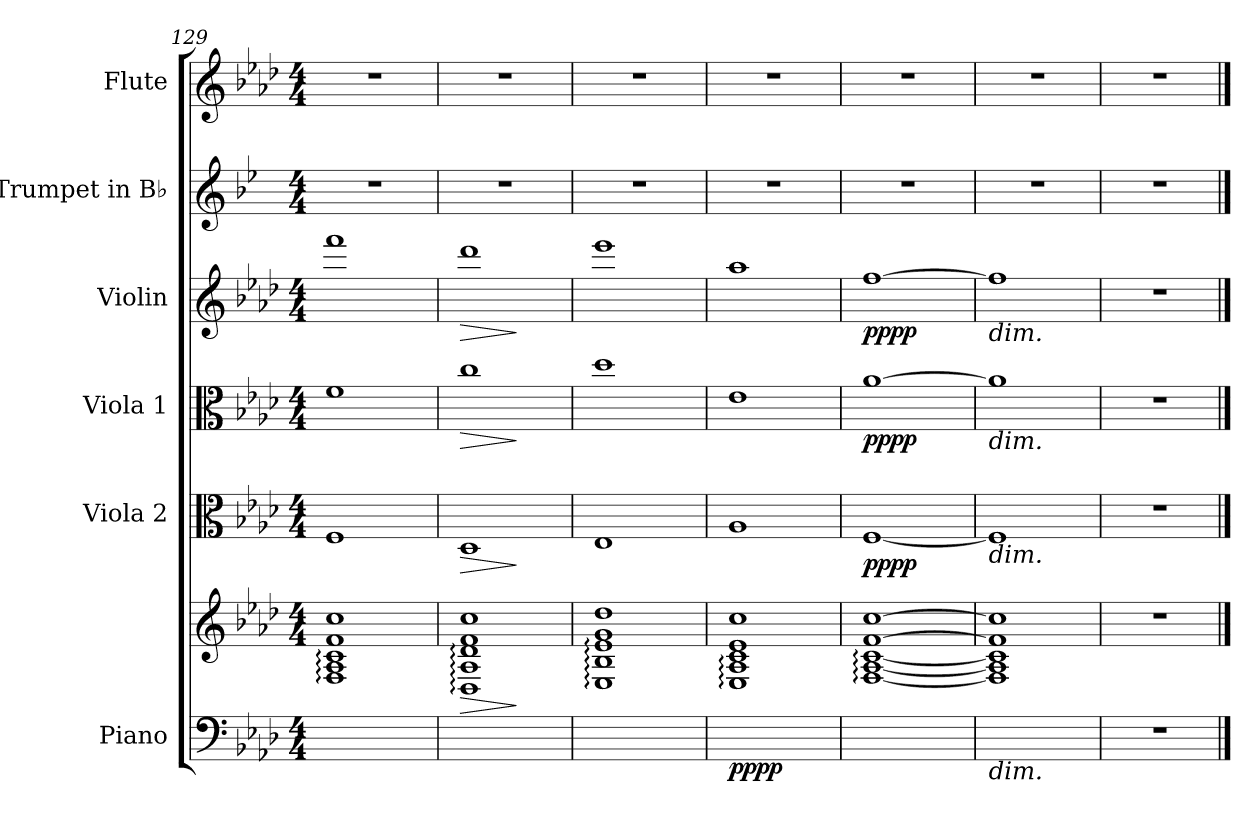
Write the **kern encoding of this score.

**kern	**kern	**dynam	**kern	**dynam	**kern	**dynam	**kern	**dynam	**kern	**kern
*part6	*part6	*part6	*part5	*part5	*part4	*part4	*part3	*part3	*part2	*part1
*staff7	*staff6	*staff6/7	*staff5	*staff5	*staff4	*staff4	*staff3	*staff3	*staff2	*staff1
*I"Piano	*	*	*I"Viola 2	*	*I"Viola 1	*	*I"Violin	*	*I"Trumpet in B♭	*I"Flute
*I'Pno.	*	*	*I'Vla. 2	*	*I'Vla. 1	*	*I'Vln.	*	*	*I'Fl.
*clefF4	*clefG2	*	*clefC3	*	*clefC3	*	*clefG2	*	*clefG2	*clefG2
*	*	*	*	*	*	*	*	*	*ITrd1c2	*
*k[b-e-a-d-]	*k[b-e-a-d-]	*	*k[b-e-a-d-]	*	*k[b-e-a-d-]	*	*k[b-e-a-d-]	*	*k[b-e-a-d-]	*k[b-e-a-d-]
*M4/4	*M4/4	*	*M4/4	*	*M4/4	*	*M4/4	*	*M4/4	*M4/4
=129	=129	=129	=129	=129	=129	=129	=129	=129	=129	=129
*	*^	*	*	*	*	*	*	*	*	*
1ryy	1f 1cc	1F: 1A-: 1c:	.	1F	.	1f	.	1fff	.	1r	1r
=130	=130	=130	=130	=130	=130	=130	=130	=130	=130	=130	=130
!	!	!	!LO:HP:b	!	!LO:HP:b	!	!LO:HP:b	!	!LO:HP:b	!	!
1ryy	1f 1cc	1D-: 1A-: 1d-:	>	1D-	>	1cc	>	1ddd-	>	1r	1r
*	*v	*v	*	*	*	*	*	*	*	*	*
.	.	]	.	]	.	]	.	]	.	.
=131	=131	=131	=131	=131	=131	=131	=131	=131	=131	=131
*	*^	*	*	*	*	*	*	*	*	*
1ryy	1g 1dd-	1E-: 1B-: 1e-:	.	1E-	.	1dd-	.	1eee-	.	1r	1r
=132	=132	=132	=132	=132	=132	=132	=132	=132	=132	=132	=132
!	!	!	!LO:DY:b=2	!	!	!	!	!	!	!	!
1ryy	1e- 1cc	1E-: 1A-: 1c:	pppp	1A-	.	1e-	.	1aa-	.	1r	1r
=133	=133	=133	=133	=133	=133	=133	=133	=133	=133	=133	=133
!	!	!	!	!	!LO:DY:b	!	!LO:DY:b	!	!LO:DY:b	!	!
1ryy	[1f [1cc	[1F: [1A-: [1c:	.	[1F	pppp	[1a-	pppp	[1ff	pppp	1r	1r
=134	=134	=134	=134	=134	=134	=134	=134	=134	=134	=134	=134
!	!	!	!	!	!	!	!	!LO:TX:b:i:t=dim.	!	!	!
!	!	!	!	!	!	!LO:TX:b:i:t=dim.	!	!	!	!	!
!	!	!	!	!LO:TX:b:i:t=dim.	!	!	!	!	!	!	!
!LO:TX:b:i:t=dim.	!	!	!	!	!	!	!	!	!	!	!
1ryy	1f] 1cc]	1F] 1A-] 1c]	.	1F]	.	1a-]	.	1ff]	.	1r	1r
*	*v	*v	*	*	*	*	*	*	*	*	*
=135	=135	=135	=135	=135	=135	=135	=135	=135	=135	=135
1r	1r	.	1r	.	1r	.	1r	.	1r	1r
==	==	==	==	==	==	==	==	==	==	==
*-	*-	*-	*-	*-	*-	*-	*-	*-	*-	*-
